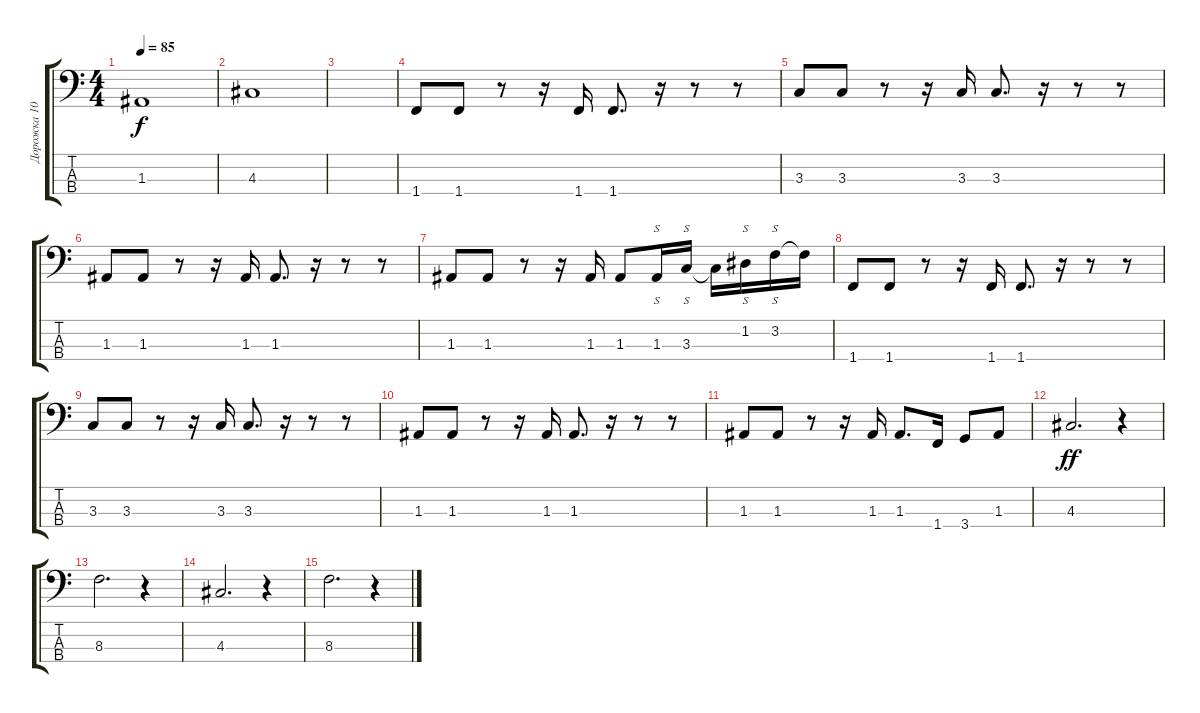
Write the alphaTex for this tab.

\track ("Дорожка 10" "Дорожка 10") {instrument electricbassfinger}
\staff {score tabs}
\tuning (G2 D2 A1 E1) {hide}
\ts (4 4)
\tempo 85
\clef f4
\ks c
1.3.1{dy f} |
4.3.1 |
|
1.4.8 1.4.8 r.8 r.16 1.4.16 1.4.8{d} r.16 r.8 r.8 |
3.3.8 3.3.8 r.8 r.16 3.3.16 3.3.8{d} r.16 r.8 r.8 |
1.3.8 1.3.8 r.8 r.16 1.3.16 1.3.8{d} r.16 r.8 r.8 |
1.3.8 1.3.8 r.8 r.16 1.3.16 1.3.8 1.3.16{s} 3.3.16{s} 3.3{t}.16 1.2.16{s} 3.2.16{s} 3.2{t}.16 |
1.4.8 1.4.8 r.8 r.16 1.4.16 1.4.8{d} r.16 r.8 r.8 |
3.3.8 3.3.8 r.8 r.16 3.3.16 3.3.8{d} r.16 r.8 r.8 |
1.3.8 1.3.8 r.8 r.16 1.3.16 1.3.8{d} r.16 r.8 r.8 |
1.3.8 1.3.8 r.8 r.16 1.3.16 1.3.8{d} 1.4.16 3.4.8 1.3.8 |
4.3.2{d dy ff} r.4 |
8.3.2{d} r.4 |
4.3.2{d} r.4 |
8.3.2{d} r.4
